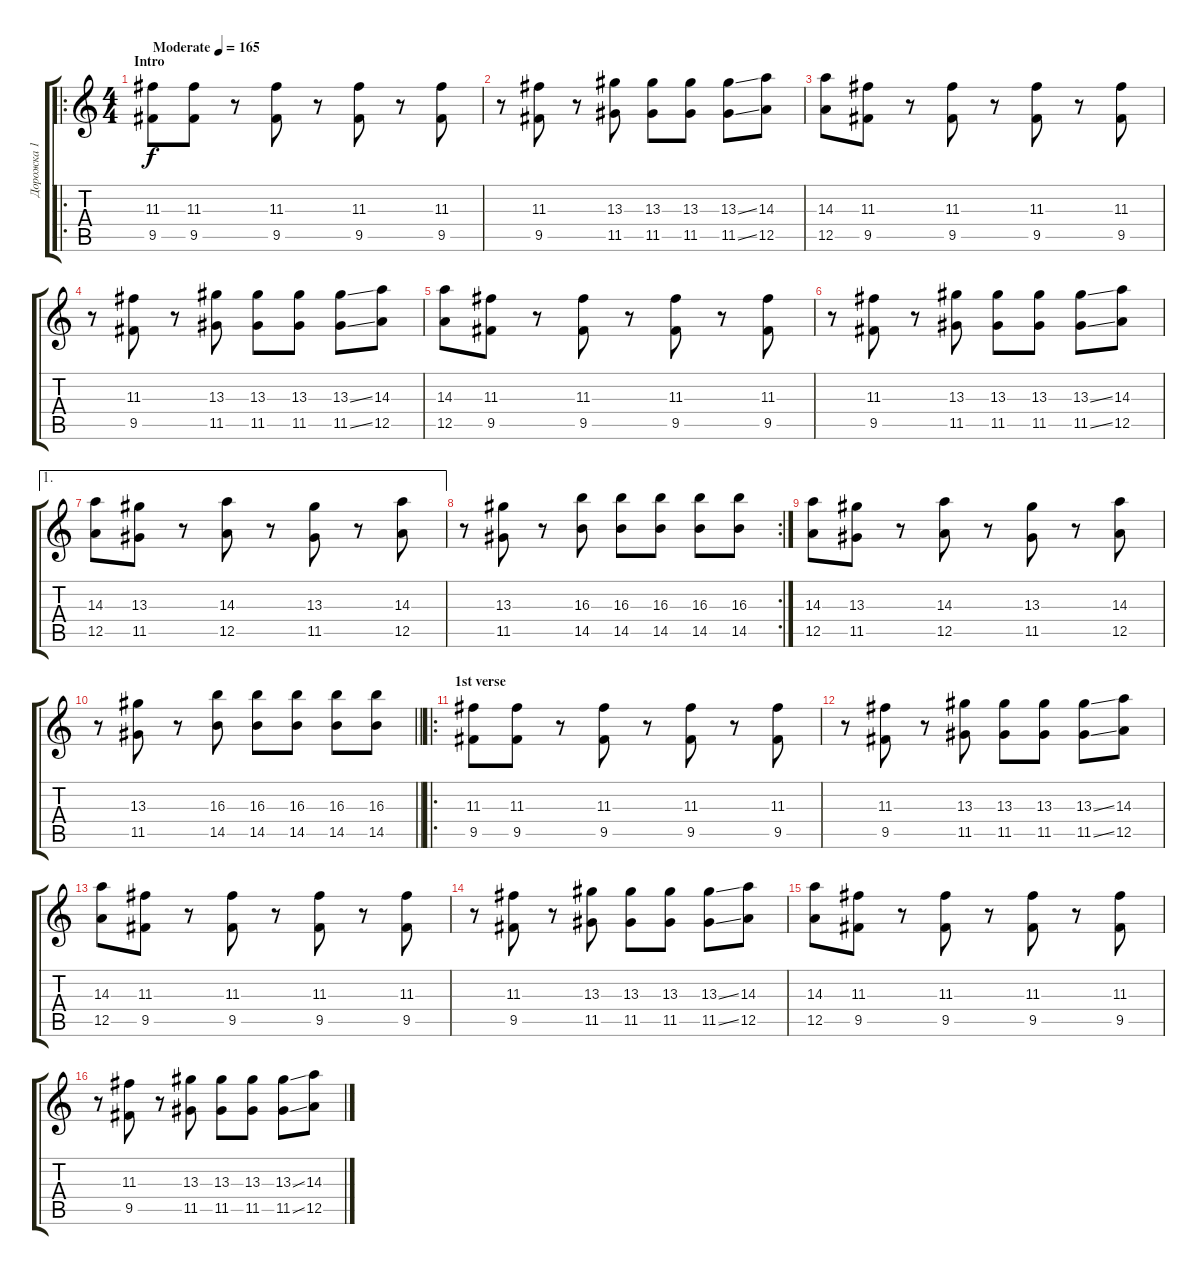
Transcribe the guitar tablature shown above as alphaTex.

\track ("Дорожка 1" "Дорожка 1") {instrument distortionguitar}
\staff {score tabs}
\tuning (E4 B3 G3 D3 A2 D2) {hide}
\ro
\ts (4 4)
\section ("" "Intro")
\tempo (165 "Moderate")
\clef g2
\ks c
(11.3 9.5).8{dy f instrument distortionguitar} (11.3 9.5).8 r.8 (11.3 9.5).8 r.8 (11.3 9.5).8 r.8 (11.3 9.5).8 |
r.8 (11.3 9.5).8 r.8 (13.3 11.5).8 (13.3 11.5).8 (13.3 11.5).8 (13.3{ss} 11.5{ss}).8 (14.3 12.5).8 |
(14.3 12.5).8 (11.3 9.5).8 r.8 (11.3 9.5).8 r.8 (11.3 9.5).8 r.8 (11.3 9.5).8 |
r.8 (11.3 9.5).8 r.8 (13.3 11.5).8 (13.3 11.5).8 (13.3 11.5).8 (13.3{ss} 11.5{ss}).8 (14.3 12.5).8 |
(14.3 12.5).8 (11.3 9.5).8 r.8 (11.3 9.5).8 r.8 (11.3 9.5).8 r.8 (11.3 9.5).8 |
r.8 (11.3 9.5).8 r.8 (13.3 11.5).8 (13.3 11.5).8 (13.3 11.5).8 (13.3{ss} 11.5{ss}).8 (14.3 12.5).8 |
\ae 1
(14.3 12.5).8 (13.3 11.5).8 r.8 (14.3 12.5).8 r.8 (13.3 11.5).8 r.8 (14.3 12.5).8 |
\rc 2
r.8 (13.3 11.5).8 r.8 (16.3 14.5).8 (16.3 14.5).8 (16.3 14.5).8 (16.3 14.5).8 (16.3 14.5).8 |
(14.3 12.5).8 (13.3 11.5).8 r.8 (14.3 12.5).8 r.8 (13.3 11.5).8 r.8 (14.3 12.5).8 |
\barLineRight lightlight
r.8 (13.3 11.5).8 r.8 (16.3 14.5).8 (16.3 14.5).8 (16.3 14.5).8 (16.3 14.5).8 (16.3 14.5).8 |
\ro
\section ("" "1st verse")
(11.3 9.5).8 (11.3 9.5).8 r.8 (11.3 9.5).8 r.8 (11.3 9.5).8 r.8 (11.3 9.5).8 |
r.8 (11.3 9.5).8 r.8 (13.3 11.5).8 (13.3 11.5).8 (13.3 11.5).8 (13.3{ss} 11.5{ss}).8 (14.3 12.5).8 |
(14.3 12.5).8 (11.3 9.5).8 r.8 (11.3 9.5).8 r.8 (11.3 9.5).8 r.8 (11.3 9.5).8 |
r.8 (11.3 9.5).8 r.8 (13.3 11.5).8 (13.3 11.5).8 (13.3 11.5).8 (13.3{ss} 11.5{ss}).8 (14.3 12.5).8 |
(14.3 12.5).8 (11.3 9.5).8 r.8 (11.3 9.5).8 r.8 (11.3 9.5).8 r.8 (11.3 9.5).8 |
r.8 (11.3 9.5).8 r.8 (13.3 11.5).8 (13.3 11.5).8 (13.3 11.5).8 (13.3{ss} 11.5{ss}).8 (14.3 12.5).8
